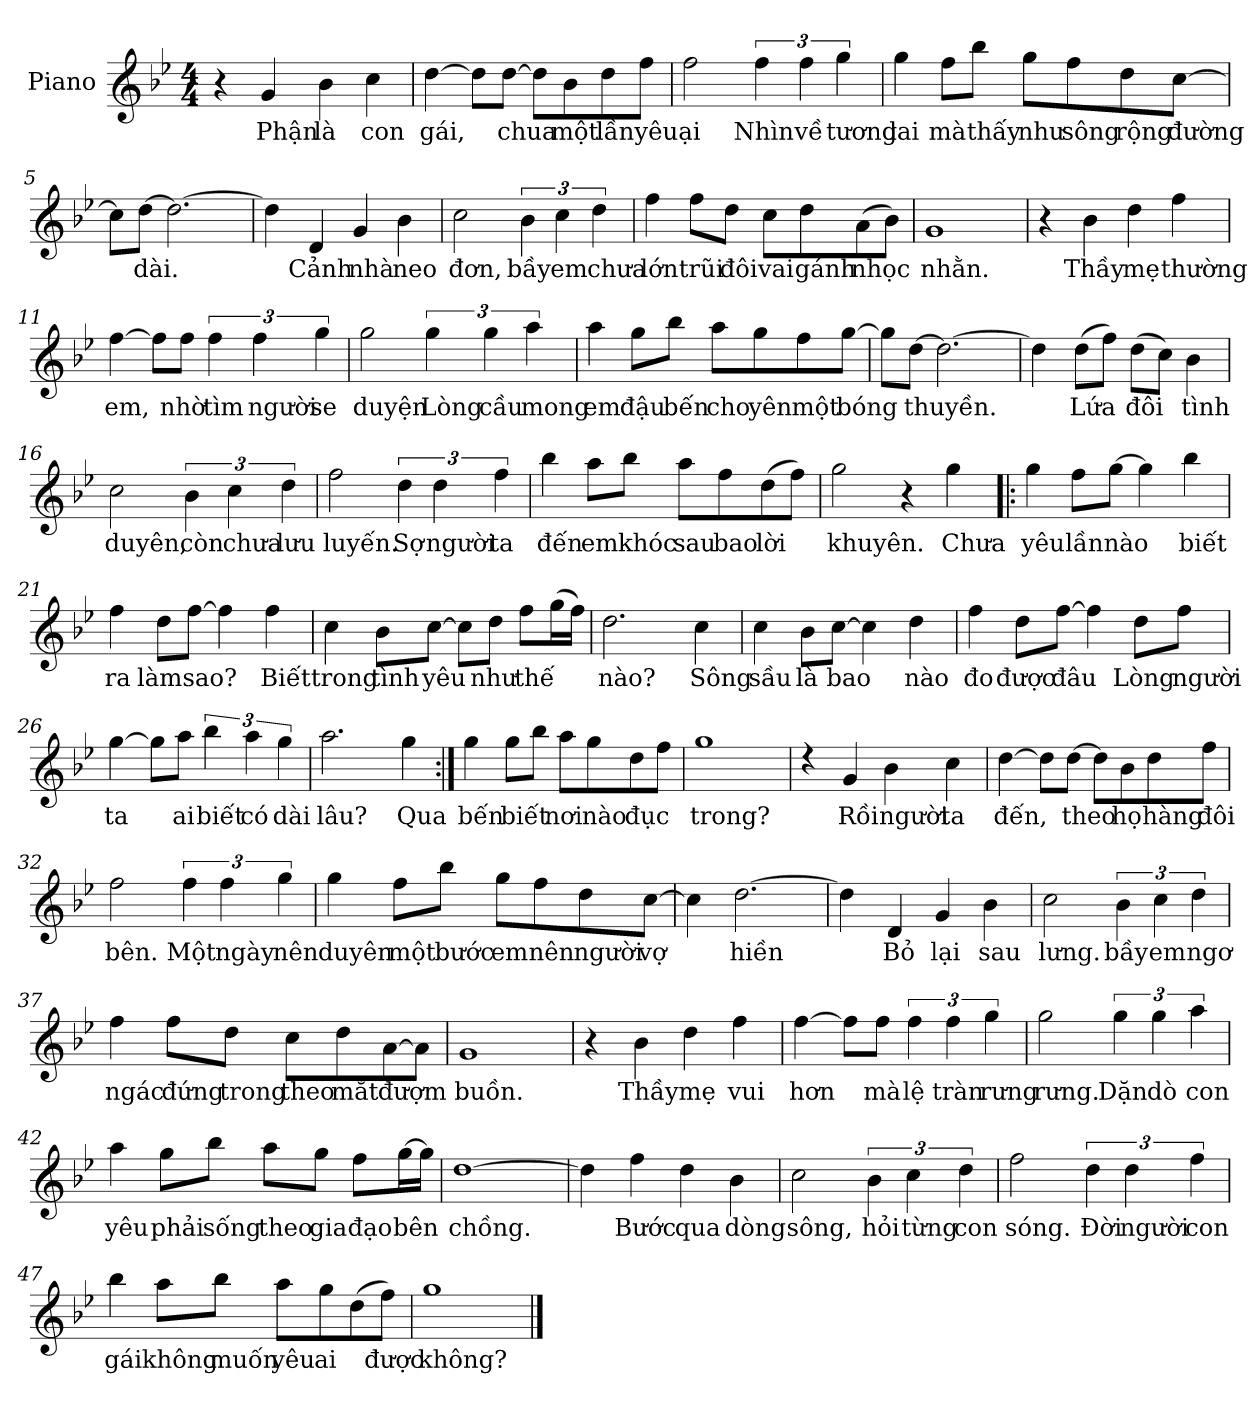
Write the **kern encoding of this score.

**kern	**text
*part1	*part1
*staff1	*staff1
*I"Piano	*
*I'Pno.	*
*clefG2	*
*k[b-e-]	*
*M4/4	*
*MM80	*
=1	=1
4r	.
!	!LO:LY:b
4g/	Phận
!	!LO:LY:b
4b-\	là
!	!LO:LY:b
4cc\	con
=2	=2
!	!LO:LY:b
[4dd\	gái,
8dd\L]	.
!	!LO:LY:b
[8dd\J	chua
8dd\L]	.
!	!LO:LY:b
8b-\	một
!	!LO:LY:b
8dd\	lần
!	!LO:LY:b
8ff\J	yêu
=3	=3
!	!LO:LY:b
2ff\	ại
!	!LO:LY:b
6ff\	Nhìn
!	!LO:LY:b
6ff\	về
!	!LO:LY:b
6gg\	tương
!!LO:LB:g=z
=4	=4
!	!LO:LY:b
4gg\	lai
!	!LO:LY:b
8ff\L	mà
!	!LO:LY:b
8bb-\J	thấy
!	!LO:LY:b
8gg\L	như
!	!LO:LY:b
8ff\	sông
!	!LO:LY:b
8dd\	rộng
!	!LO:LY:b
[8cc\J	đường
=5	=5
8cc\L]	.
!	!LO:LY:b
[8dd\J	dài.
2.dd\_	.
=6	=6
4dd\]	.
!	!LO:LY:b
4d/	Cảnh
!	!LO:LY:b
4g/	nhà
!	!LO:LY:b
4b-\	neo
!!LO:LB:g=z
=7	=7
!	!LO:LY:b
2cc\	đơn,
!	!LO:LY:b
6b-\	bầy
!	!LO:LY:b
6cc\	em
!	!LO:LY:b
6dd\	chưa
=8	=8
!	!LO:LY:b
4ff\	lớn
!	!LO:LY:b
8ff\L	trũi
!	!LO:LY:b
8dd\J	đôi
!	!LO:LY:b
8cc\L	vai
!	!LO:LY:b
8dd\	gánh
!	!LO:LY:b
(>8a\	nhọc
8b-\J)	.
=9	=9
!	!LO:LY:b
1g	nhằn.
!!LO:LB:g=z
=10	=10
4r	.
!	!LO:LY:b
4b-\	Thầy
!	!LO:LY:b
4dd\	mẹ
!	!LO:LY:b
4ff\	thường
=11	=11
!	!LO:LY:b
[4ff\	em,
8ff\L]	.
!	!LO:LY:b
8ff\J	nhờ
!	!LO:LY:b
6ff\	tìm
!	!LO:LY:b
6ff\	người
!	!LO:LY:b
6gg\	se
=12	=12
!	!LO:LY:b
2gg\	duyện
!	!LO:LY:b
6gg\	Lòng
!	!LO:LY:b
6gg\	cầu
!	!LO:LY:b
6aa\	mong
!!LO:LB:g=z
=13	=13
!	!LO:LY:b
4aa\	em
!	!LO:LY:b
8gg\L	đậu
!	!LO:LY:b
8bb-\J	bến
!	!LO:LY:b
8aa\L	cho
!	!LO:LY:b
8gg\	yên
!	!LO:LY:b
8ff\	một
!	!LO:LY:b
[8gg\J	bóng
=14	=14
8gg\L]	.
!	!LO:LY:b
[8dd\J	thuyền.
2.dd\_	.
=15	=15
4dd\]	.
!	!LO:LY:b
(>8dd\L	Lứa
8ff\J)	.
!	!LO:LY:b
(>8dd\L	đôi
8cc\J)	.
!	!LO:LY:b
4b-\	tình
!!LO:LB:g=z
=16	=16
!	!LO:LY:b
2cc\	duyên,
!	!LO:LY:b
6b-\	còn
!	!LO:LY:b
6cc\	chưa
!	!LO:LY:b
6dd\	lưu
=17	=17
!	!LO:LY:b
2ff\	luyến.
!	!LO:LY:b
6dd\	Sợ
!	!LO:LY:b
6dd\	người
!	!LO:LY:b
6ff\	ta
=18	=18
!	!LO:LY:b
4bb-\	đến
!	!LO:LY:b
8aa\L	em
!	!LO:LY:b
8bb-\J	khóc
!	!LO:LY:b
8aa\L	sau
!	!LO:LY:b
8ff\	bao
!	!LO:LY:b
(>8dd\	lời
8ff\J)	.
!!LO:LB:g=z
=19	=19
!	!LO:LY:b
2gg\	khuyên.
4r	.
!	!LO:LY:b
4gg\	Chưa
=20!|:	=20!|:
!	!LO:LY:b
4gg\	yêu
!	!LO:LY:b
8ff\L	lần
!	!LO:LY:b
[8gg\J	nào
4gg\]	.
!	!LO:LY:b
4bb-\	biết
!!LO:LB:g=z
=21	=21
!	!LO:LY:b
4ff\	ra
!	!LO:LY:b
8dd\L	làm
!	!LO:LY:b
[8ff\J	sao?
4ff\]	.
!	!LO:LY:b
4ff\	Biết
!!LO:LB:g=z
=22	=22
!	!LO:LY:b
4cc\	trong
!	!LO:LY:b
8b-\L	tình
!	!LO:LY:b
[8cc\J	yêu
8cc\L]	.
!	!LO:LY:b
8dd\J	như
!	!LO:LY:b
8ff\L	thế
(>16gg\L	.
16ff\JJ)	.
=23	=23
!	!LO:LY:b
2.dd\	nào?
!	!LO:LY:b
4cc\	Sông
=24	=24
!	!LO:LY:b
4cc\	sầu
!	!LO:LY:b
8b-\L	là
!	!LO:LY:b
[8cc\J	bao
4cc\]	.
!	!LO:LY:b
4dd\	nào
!!LO:PB:g=z
=25	=25
!	!LO:LY:b
4ff\	đo
!	!LO:LY:b
8dd\L	được
!	!LO:LY:b
[8ff\J	đâu
4ff\]	.
!	!LO:LY:b
8dd\L	Lòng
!	!LO:LY:b
8ff\J	người
=26	=26
!	!LO:LY:b
[4gg\	ta
8gg\L]	.
!	!LO:LY:b
8aa\J	ai
!	!LO:LY:b
6bb-\	biết
!	!LO:LY:b
6aa\	có
!	!LO:LY:b
6gg\	dài
=27	=27
!	!LO:LY:b
2.aa\	lâu?
!	!LO:LY:b
4gg\	Qua
!!LO:LB:g=z
=28:|!	=28:|!
!	!LO:LY:b
4gg\	bến
!	!LO:LY:b
8gg\L	biết
8bb-\J	.
!	!LO:LY:b
8aa\L	nơi
!	!LO:LY:b
8gg\	nào
!	!LO:LY:b
8dd\	đục
8ff\J	.
=29	=29
!	!LO:LY:b
1gg	trong?
=30	=30
4rdd	.
!	!LO:LY:b
4g/	Rồi
!	!LO:LY:b
4b-\	người
!	!LO:LY:b
4cc\	ta
=31	=31
!	!LO:LY:b
[4dd\	đến,
8dd\L]	.
!	!LO:LY:b
[8dd\J	theo
8dd\L]	.
!	!LO:LY:b
8b-\	họ
!	!LO:LY:b
8dd\	hàng
!	!LO:LY:b
8ff\J	đôi
!!LO:LB:g=z
=32	=32
!	!LO:LY:b
2ff\	bên.
!	!LO:LY:b
6ff\	Một
!	!LO:LY:b
6ff\	ngày
!	!LO:LY:b
6gg\	nên
=33	=33
!	!LO:LY:b
4gg\	duyên
!	!LO:LY:b
8ff\L	một
!	!LO:LY:b
8bb-\J	bước
!	!LO:LY:b
8gg\L	em
!	!LO:LY:b
8ff\	nên
!	!LO:LY:b
8dd\	người
!	!LO:LY:b
[8cc\J	vợ
=34	=34
4cc\]	.
!	!LO:LY:b
[2.dd\	hiền
=35	=35
4dd\]	.
!	!LO:LY:b
4d/	Bỏ
!	!LO:LY:b
4g/	lại
!	!LO:LY:b
4b-\	sau
!!LO:LB:g=z
=36	=36
!	!LO:LY:b
2cc\	lưng.
!	!LO:LY:b
6b-\	bầy
!	!LO:LY:b
6cc\	em
!	!LO:LY:b
6dd\	ngơ
=37	=37
!	!LO:LY:b
4ff\	ngác
!	!LO:LY:b
8ff\L	đứng
!	!LO:LY:b
8dd\J	trong
!	!LO:LY:b
8cc\L	theo
!	!LO:LY:b
8dd\	mắt
!	!LO:LY:b
[8a\	đượm
8a\J]	.
=38	=38
!	!LO:LY:b
1g	buồn.
=39	=39
4r	.
!	!LO:LY:b
4b-\	Thầy
!	!LO:LY:b
4dd\	mẹ
!	!LO:LY:b
4ff\	vui
!!LO:LB:g=z
=40	=40
!	!LO:LY:b
[4ff\	hơn
8ff\L]	.
!	!LO:LY:b
8ff\J	mà
!	!LO:LY:b
6ff\	lệ
!	!LO:LY:b
6ff\	tràn
!	!LO:LY:b
6gg\	rưng
=41	=41
!	!LO:LY:b
2gg\	rưng.
!	!LO:LY:b
6gg\	Dặn
!	!LO:LY:b
6gg\	dò
!	!LO:LY:b
6aa\	con
=42	=42
!	!LO:LY:b
4aa\	yêu
!	!LO:LY:b
8gg\L	phải
!	!LO:LY:b
8bb-\J	sống
!	!LO:LY:b
8aa\L	theo
!	!LO:LY:b
8gg\J	gia
!	!LO:LY:b
8ff\L	đạo
!	!LO:LY:b
[16gg\L	bên
16gg\JJ]	.
=43	=43
!	!LO:LY:b
[1dd	chồng.
!!LO:LB:g=z
=44	=44
4dd\]	.
!	!LO:LY:b
4ff\	Bước
!	!LO:LY:b
4dd\	qua
!	!LO:LY:b
4b-\	dòng
=45	=45
!	!LO:LY:b
2cc\	sông,
!	!LO:LY:b
6b-\	hỏi
!	!LO:LY:b
6cc\	từng
!	!LO:LY:b
6dd\	con
=46	=46
!	!LO:LY:b
2ff\	sóng.
!	!LO:LY:b
6dd\	Đời
!	!LO:LY:b
6dd\	người
!	!LO:LY:b
6ff\	con
!!LO:LB:g=z
=47	=47
!	!LO:LY:b
4bb-\	gái
!	!LO:LY:b
8aa\L	không
!	!LO:LY:b
8bb-\J	muốn
!	!LO:LY:b
8aa\L	yêu
!	!LO:LY:b
8gg\	ai
(>8dd\	.
!	!LO:LY:b
8ff\J)	được
=48	=48
!	!LO:LY:b
1gg	không?
==	==
*-	*-
